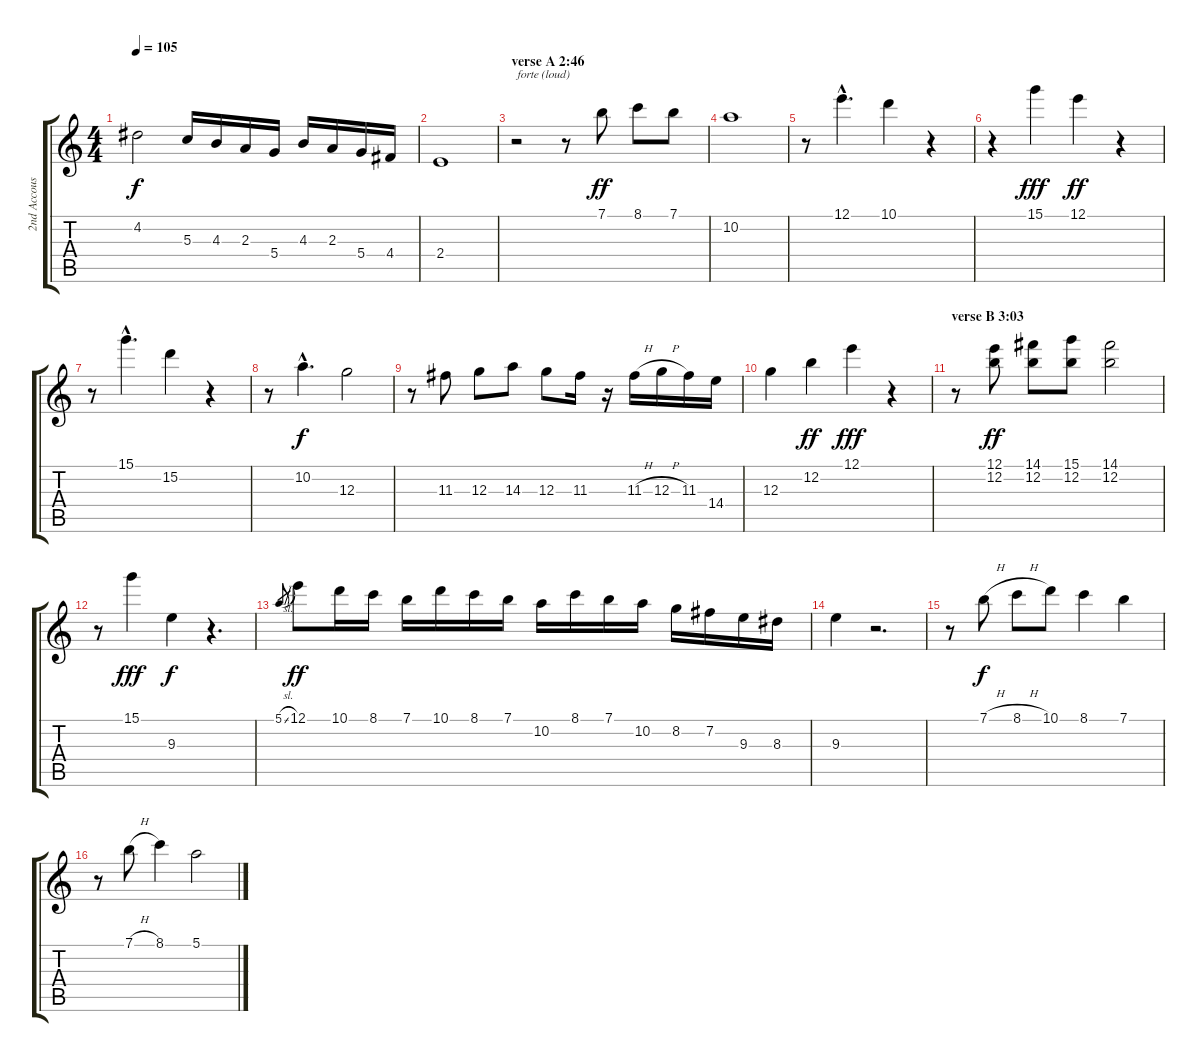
\track ("2nd Accoustic Guitar" "2nd Accous") {instrument acousticguitarsteel}
\staff {score tabs}
\tuning (E4 B3 G3 D3 A2 E2) {hide}
\ts (4 4)
\tempo 105
\clef g2
\ks c
4.2.2{dy f} 5.3.16 4.3.16 2.3.16 5.4.16 4.3.16 2.3.16 5.4.16 4.4.16 |
2.4.1 |
\section ("" "verse A 2:46")
r.2{txt "forte (loud)"} r.8 7.1.8{dy ff} 8.1.8 7.1.8 |
10.2.1 |
r.8 12.1{hac}.4{d} 10.1.4 r.4 |
r.4 15.1.4{dy fff} 12.1.4{dy ff} r.4 |
r.8 15.1{hac}.4{d} 15.2.4 r.4 |
r.8 10.2{hac}.4{d dy f} 12.3.2 |
r.8 11.3.8 12.3.8 14.3.8 12.3.8 11.3.16 r.16 11.3{h}.16 12.3{h}.16 11.3.16 14.4.16 |
12.3.4 12.2.4{dy ff} 12.1.4{dy fff} r.4 |
\section ("" "verse B 3:03")
r.8 (12.1 12.2).8{dy ff} (14.1 12.2).8 (15.1 12.2).8 (14.1 12.2).2 |
r.8 15.1.4{dy fff} 9.3.4{dy f} r.4{d} |
5.1{sl}.8{gr} 12.1.8{dy ff} 10.1.16 8.1.16 7.1.16 10.1.16 8.1.16 7.1.16 10.2.16 8.1.16 7.1.16 10.2.16 8.2.16 7.2.16 9.3.16 8.3.16 |
9.3.4 r.2{d} |
r.8 7.1{h}.8{dy f} 8.1{h}.8 10.1.8 8.1.4 7.1.4 |
r.8 7.1{h}.8 8.1.4 5.1.2
